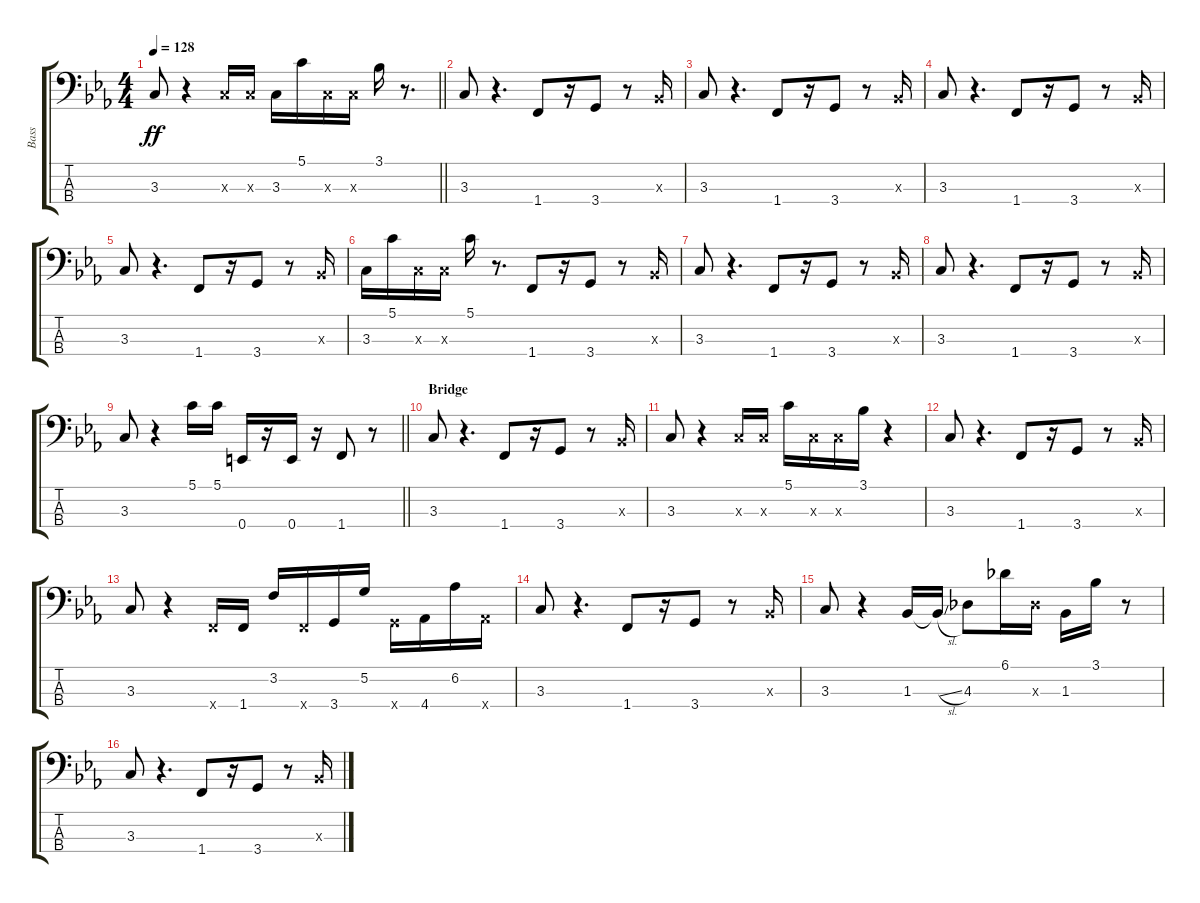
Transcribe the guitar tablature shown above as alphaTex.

\track ("Bass" "Bass") {instrument slapbass1}
\staff {score tabs}
\tuning (G2 D2 A1 E1) {hide}
\ts (4 4)
\tempo 128
\clef f4
\barLineRight lightlight
\ks cminor
3.3.8{dy ff} r.4 3.3{x}.16 3.3{x}.16 3.3.16 5.1.16 3.3{x}.16 3.3{x}.16 3.1.16 r.8{d} |
3.3.8 r.4{d} 1.4.8 r.16 3.4.8 r.8 1.3{x}.16 |
3.3.8 r.4{d} 1.4.8 r.16 3.4.8 r.8 1.3{x}.16 |
3.3.8 r.4{d} 1.4.8 r.16 3.4.8 r.8 1.3{x}.16 |
3.3.8 r.4{d} 1.4.8 r.16 3.4.8 r.8 1.3{x}.16 |
3.3.16 5.1.16 3.3{x}.16 3.3{x}.16 5.1.16 r.8{d} 1.4.8 r.16 3.4.8 r.8 1.3{x}.16 |
3.3.8 r.4{d} 1.4.8 r.16 3.4.8 r.8 1.3{x}.16 |
3.3.8 r.4{d} 1.4.8 r.16 3.4.8 r.8 1.3{x}.16 |
\barLineRight lightlight
3.3.8 r.4 5.1.16 5.1.16 0.4.16 r.16 0.4.16 r.16 1.4.8 r.8 |
\section ("" "Bridge")
3.3.8 r.4{d} 1.4.8 r.16 3.4.8 r.8 1.3{x}.16 |
3.3.8 r.4 3.3{x}.16 3.3{x}.16 5.1.16 3.3{x}.16 3.3{x}.16 3.1.16 r.4 |
3.3.8 r.4{d} 1.4.8 r.16 3.4.8 r.8 1.3{x}.16 |
3.3.8 r.4 1.4{x}.16 1.4.16 3.2.16 1.4{x}.16 3.4.16 5.2.16 3.4{x}.16 4.4.16 6.2.16 4.4{x}.16 |
3.3.8 r.4{d} 1.4.8 r.16 3.4.8 r.8 1.3{x}.16 |
3.3.8 r.4 1.3.16 1.3{sl t}.16 4.3.8 6.1.16 4.3{x}.16 1.3.16 3.1.16 r.8 |
3.3.8 r.4{d} 1.4.8 r.16 3.4.8 r.8 1.3{x}.16
